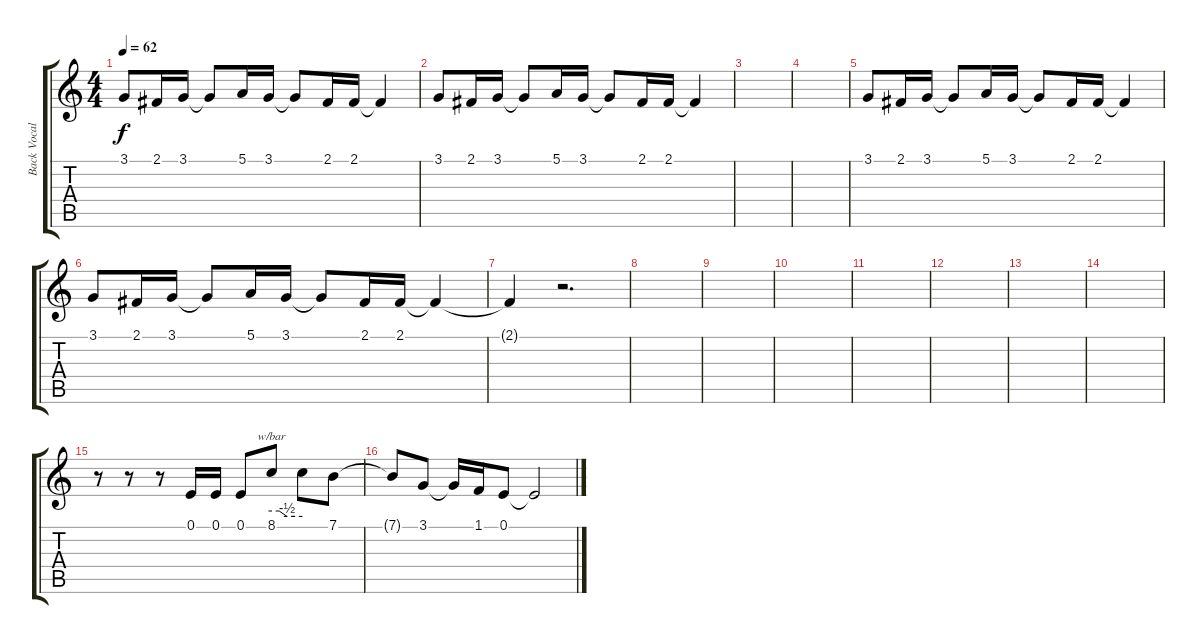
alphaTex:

\track ("Back Vocals [Duff, Matt, Dave]" "Back Vocal") {instrument lead2sawtooth}
\staff {score tabs}
\tuning (E4 B3 G3 D3 A2 E2) {hide}
\ts (4 4)
\tempo 62
\clef g2
\ks c
3.1.8{dy f} 2.1.16 3.1.16 3.1{t}.8 5.1.16 3.1.16 3.1{t}.8 2.1.16 2.1.16 2.1{t}.4 |
3.1.8 2.1.16 3.1.16 3.1{t}.8 5.1.16 3.1.16 3.1{t}.8 2.1.16 2.1.16 2.1{t}.4 |
|
|
3.1.8 2.1.16 3.1.16 3.1{t}.8 5.1.16 3.1.16 3.1{t}.8 2.1.16 2.1.16 2.1{t}.4 |
3.1.8 2.1.16 3.1.16 3.1{t}.8 5.1.16 3.1.16 3.1{t}.8 2.1.16 2.1.16 2.1{t}.4 |
2.1{t}.4 r.2{d} |
|
|
|
|
|
|
|
r.8 r.8 r.8 0.1.16 0.1.16 0.1.8 8.1.8{tbe (custom default 0 0 15 0 30 -2 45 -2 60 -2)} 8.1{t}.8 7.1.8 |
7.1{t}.8 3.1.8 3.1{t}.16 1.1.16 0.1.8 0.1{t}.2
